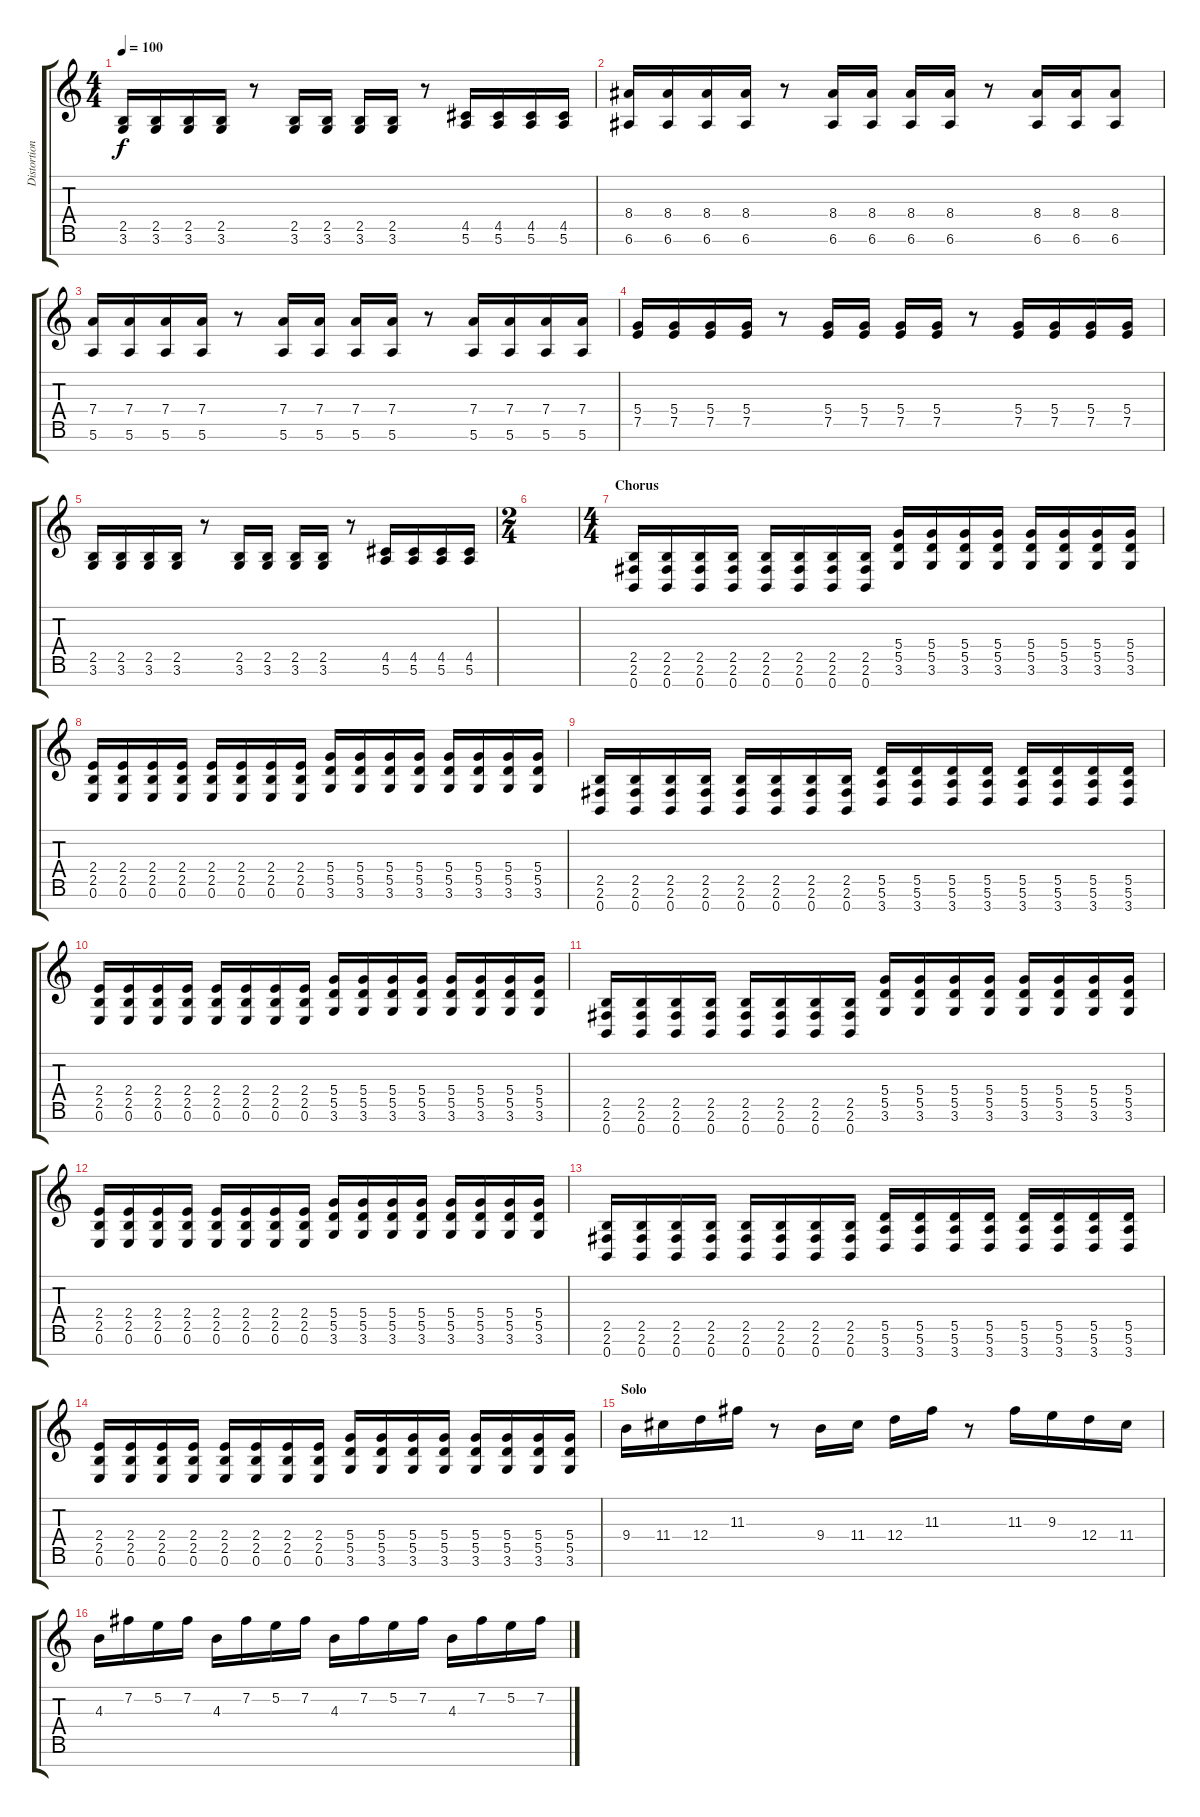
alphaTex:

\track ("Distortion Guitar 2" "Distortion") {instrument distortionguitar}
\staff {score tabs}
\tuning (E4 B3 G3 D3 A2 E2 B1) {hide}
\ts (4 4)
\tempo 100
\clef g2
\ks c
(2.5 3.6).16{dy f} (2.5 3.6).16 (2.5 3.6).16 (2.5 3.6).16 r.8 (2.5 3.6).16 (2.5 3.6).16 (2.5 3.6).16 (2.5 3.6).16 r.8 (4.5 5.6).16 (4.5 5.6).16 (4.5 5.6).16 (4.5 5.6).16 |
(8.4 6.6).16 (8.4 6.6).16 (8.4 6.6).16 (8.4 6.6).16 r.8 (8.4 6.6).16 (8.4 6.6).16 (8.4 6.6).16 (8.4 6.6).16 r.8 (8.4 6.6).16 (8.4 6.6).16 (8.4 6.6).8 |
(7.4 5.6).16 (7.4 5.6).16 (7.4 5.6).16 (7.4 5.6).16 r.8 (7.4 5.6).16 (7.4 5.6).16 (7.4 5.6).16 (7.4 5.6).16 r.8 (7.4 5.6).16 (7.4 5.6).16 (7.4 5.6).16 (7.4 5.6).16 |
(5.4 7.5).16 (5.4 7.5).16 (5.4 7.5).16 (5.4 7.5).16 r.8 (5.4 7.5).16 (5.4 7.5).16 (5.4 7.5).16 (5.4 7.5).16 r.8 (5.4 7.5).16 (5.4 7.5).16 (5.4 7.5).16 (5.4 7.5).16 |
(2.5 3.6).16 (2.5 3.6).16 (2.5 3.6).16 (2.5 3.6).16 r.8 (2.5 3.6).16 (2.5 3.6).16 (2.5 3.6).16 (2.5 3.6).16 r.8 (4.5 5.6).16 (4.5 5.6).16 (4.5 5.6).16 (4.5 5.6).16 |
\ts (2 4)
|
\ts (4 4)
\section ("" "Chorus")
(2.5 2.6 0.7).16 (2.5 2.6 0.7).16 (2.5 2.6 0.7).16 (2.5 2.6 0.7).16 (2.5 2.6 0.7).16 (2.5 2.6 0.7).16 (2.5 2.6 0.7).16 (2.5 2.6 0.7).16 (5.4 5.5 3.6).16 (5.4 5.5 3.6).16 (5.4 5.5 3.6).16 (5.4 5.5 3.6).16 (5.4 5.5 3.6).16 (5.4 5.5 3.6).16 (5.4 5.5 3.6).16 (5.4 5.5 3.6).16 |
(2.4 2.5 0.6).16 (2.4 2.5 0.6).16 (2.4 2.5 0.6).16 (2.4 2.5 0.6).16 (2.4 2.5 0.6).16 (2.4 2.5 0.6).16 (2.4 2.5 0.6).16 (2.4 2.5 0.6).16 (5.4 5.5 3.6).16 (5.4 5.5 3.6).16 (5.4 5.5 3.6).16 (5.4 5.5 3.6).16 (5.4 5.5 3.6).16 (5.4 5.5 3.6).16 (5.4 5.5 3.6).16 (5.4 5.5 3.6).16 |
(2.5 2.6 0.7).16 (2.5 2.6 0.7).16 (2.5 2.6 0.7).16 (2.5 2.6 0.7).16 (2.5 2.6 0.7).16 (2.5 2.6 0.7).16 (2.5 2.6 0.7).16 (2.5 2.6 0.7).16 (5.5 5.6 3.7).16 (5.5 5.6 3.7).16 (5.5 5.6 3.7).16 (5.5 5.6 3.7).16 (5.5 5.6 3.7).16 (5.5 5.6 3.7).16 (5.5 5.6 3.7).16 (5.5 5.6 3.7).16 |
(2.4 2.5 0.6).16 (2.4 2.5 0.6).16 (2.4 2.5 0.6).16 (2.4 2.5 0.6).16 (2.4 2.5 0.6).16 (2.4 2.5 0.6).16 (2.4 2.5 0.6).16 (2.4 2.5 0.6).16 (5.4 5.5 3.6).16 (5.4 5.5 3.6).16 (5.4 5.5 3.6).16 (5.4 5.5 3.6).16 (5.4 5.5 3.6).16 (5.4 5.5 3.6).16 (5.4 5.5 3.6).16 (5.4 5.5 3.6).16 |
(2.5 2.6 0.7).16 (2.5 2.6 0.7).16 (2.5 2.6 0.7).16 (2.5 2.6 0.7).16 (2.5 2.6 0.7).16 (2.5 2.6 0.7).16 (2.5 2.6 0.7).16 (2.5 2.6 0.7).16 (5.4 5.5 3.6).16 (5.4 5.5 3.6).16 (5.4 5.5 3.6).16 (5.4 5.5 3.6).16 (5.4 5.5 3.6).16 (5.4 5.5 3.6).16 (5.4 5.5 3.6).16 (5.4 5.5 3.6).16 |
(2.4 2.5 0.6).16 (2.4 2.5 0.6).16 (2.4 2.5 0.6).16 (2.4 2.5 0.6).16 (2.4 2.5 0.6).16 (2.4 2.5 0.6).16 (2.4 2.5 0.6).16 (2.4 2.5 0.6).16 (5.4 5.5 3.6).16 (5.4 5.5 3.6).16 (5.4 5.5 3.6).16 (5.4 5.5 3.6).16 (5.4 5.5 3.6).16 (5.4 5.5 3.6).16 (5.4 5.5 3.6).16 (5.4 5.5 3.6).16 |
(2.5 2.6 0.7).16 (2.5 2.6 0.7).16 (2.5 2.6 0.7).16 (2.5 2.6 0.7).16 (2.5 2.6 0.7).16 (2.5 2.6 0.7).16 (2.5 2.6 0.7).16 (2.5 2.6 0.7).16 (5.5 5.6 3.7).16 (5.5 5.6 3.7).16 (5.5 5.6 3.7).16 (5.5 5.6 3.7).16 (5.5 5.6 3.7).16 (5.5 5.6 3.7).16 (5.5 5.6 3.7).16 (5.5 5.6 3.7).16 |
(2.4 2.5 0.6).16 (2.4 2.5 0.6).16 (2.4 2.5 0.6).16 (2.4 2.5 0.6).16 (2.4 2.5 0.6).16 (2.4 2.5 0.6).16 (2.4 2.5 0.6).16 (2.4 2.5 0.6).16 (5.4 5.5 3.6).16 (5.4 5.5 3.6).16 (5.4 5.5 3.6).16 (5.4 5.5 3.6).16 (5.4 5.5 3.6).16 (5.4 5.5 3.6).16 (5.4 5.5 3.6).16 (5.4 5.5 3.6).16 |
\section ("" "Solo")
9.4.16 11.4.16 12.4.16 11.3.16 r.8 9.4.16 11.4.16 12.4.16 11.3.16 r.8 11.3.16 9.3.16 12.4.16 11.4.16 |
4.3.16 7.2.16 5.2.16 7.2.16 4.3.16 7.2.16 5.2.16 7.2.16 4.3.16 7.2.16 5.2.16 7.2.16 4.3.16 7.2.16 5.2.16 7.2.16
